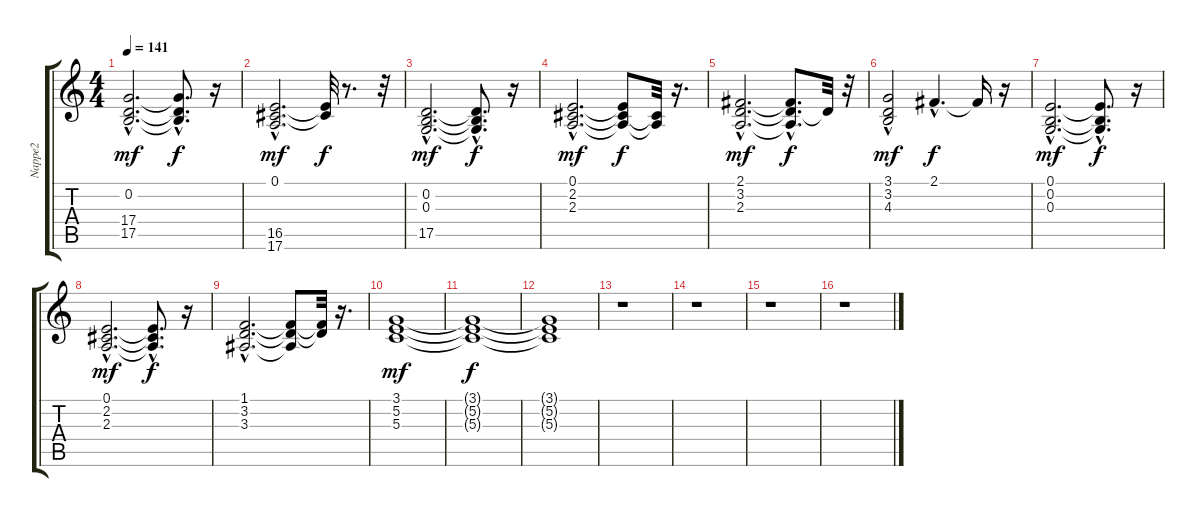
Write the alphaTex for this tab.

\track ("Nappe2" "Nappe2") {instrument stringensemble1}
\staff {score tabs}
\tuning (E4 B3 G3 D3 A2 E2) {hide}
\ts (4 4)
\tempo 141
\clef g2
\ks c
(0.2{hac} 17.4{hac} 17.5{hac}).2{d dy mf} (0.2{hac t} 17.4{hac t} 17.5{hac t}).8{d dy f} r.16 |
(0.1{hac} 16.5{hac} 17.6{hac}).2{d dy mf} (0.1{t} 16.5{t}).32{dy f} r.8{d} r.32 |
(0.2{hac} 0.3{hac} 17.5{hac}).2{d dy mf} (0.2{hac t} 0.3{hac t} 17.5{hac t}).8{d dy f} r.16 |
(0.1{hac} 2.2{hac} 2.3{hac}).2{d dy mf} (0.1{t} 2.2{t} 2.3{t}).8{dy f} (2.2{t} 2.3{t}).32 r.16{d} |
(2.1{hac} 3.2{hac} 2.3{hac}).2{d dy mf} (2.1{hac t} 3.2{hac t} 2.3{hac t}).8{d dy f} 3.2{t}.32 r.32 |
(3.1{hac} 3.2{hac} 4.3{hac}).2{dy mf} 2.1{hac}.4{d dy f} 2.1{t}.16 r.16 |
(0.1{hac} 0.2{hac} 0.3{hac}).2{d dy mf} (0.1{hac t} 0.2{t} 0.3{t}).8{d dy f} r.16 |
(0.1{hac} 2.2{hac} 2.3{hac}).2{d dy mf} (0.1{hac t} 2.2{hac t} 2.3{t}).8{d dy f} r.16 |
(1.1{hac} 3.2{hac} 3.3{hac}).2{d} (1.1{t} 3.2{t} 3.3{t}).8 (1.1{t} 3.2{t}).32 r.16{d} |
(3.1 5.2 5.3).1{dy mf} |
(3.1{t} 5.2{t} 5.3{t}).1{dy f} |
(3.1{t} 5.2{t} 5.3{t}).1 |
r.1 |
r.1 |
r.1 |
r.1
